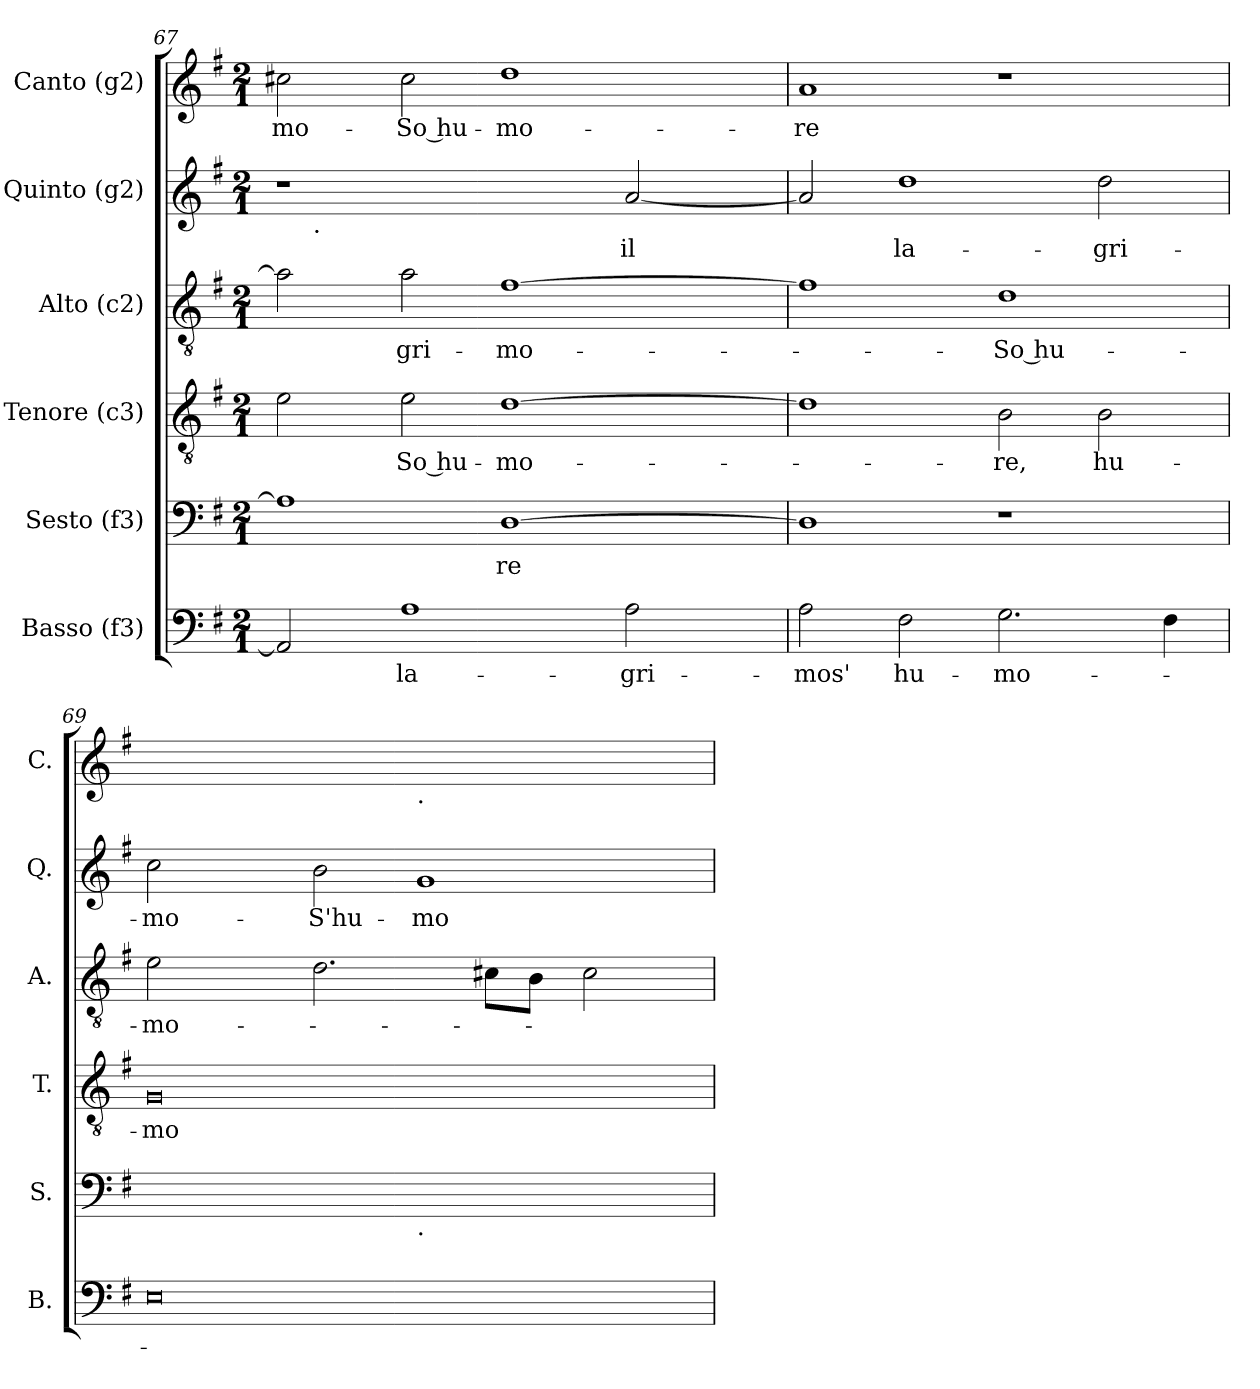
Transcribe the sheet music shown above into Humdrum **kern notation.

**kern	**text	**kern	**text	**kern	**text	**kern	**text	**kern	**text	**kern	**text
*part6	*part6	*part5	*part5	*part4	*part4	*part3	*part3	*part2	*part2	*part1	*part1
*staff6	*staff6	*staff5	*staff5	*staff4	*staff4	*staff3	*staff3	*staff2	*staff2	*staff1	*staff1
*I"Basso (f3)	*	*I"Sesto (f3)	*	*I"Tenore (c3)	*	*I"Alto (c2)	*	*I"Quinto (g2)	*	*I"Canto (g2)	*
*I'B.	*	*I'S.	*	*I'T.	*	*I'A.	*	*I'Q.	*	*I'C.	*
*clefF4	*	*clefF4	*	*clefGv2	*	*clefGv2	*	*clefG2	*	*clefG2	*
*k[f#]	*	*k[f#]	*	*k[f#]	*	*k[f#]	*	*k[f#]	*	*k[f#]	*
*G:	*	*G:	*	*G:	*	*G:	*	*G:	*	*G:	*
*M2/1	*	*M2/1	*	*M2/1	*	*M2/1	*	*M2/1	*	*M2/1	*
=67	=67	=67	=67	=67	=67	=67	=67	=67	=67	=67	=67
!	!	!	!	!	!	!	!	!	!	!	!LO:LY:b:cj
*	*	*	*	*	*	*	*	*^	*	*	*
2AA/]	.	1A]	.	2e\	.	2a\]	.	1r	16.ryy	.	2cc#X\	-mo-
!	!	!	!	!	!	!	!	!	!LO:TX:b:t=.	!	!	!
.	.	.	.	.	.	.	.	.	1ryy	.	.	.
!	!LO:LY:b:cj	!	!	!	!LO:LY:b:rj	!	!LO:LY:b:cj	!	!	!	!	!LO:LY:b:rj
1A	la-	.	.	2e\	-So hu-	2a\	-gri-	.	.	.	2cc#\	-So hu-
!	!	!	!LO:LY:b:cj	!	!LO:LY:b:cj	!	!LO:LY:b:cj	!	!	!	!	!LO:LY:b:cj
.	.	[>1D	-re	[>1d	-mo-	[>1f#	-mo-	2ryy	.	.	1dd	-mo-
.	.	.	.	.	.	.	.	.	2ryy	.	.	.
!	!LO:LY:b:cj	!	!	!	!	!	!	!	!	!LO:LY:b:cj	!	!
2A\	-gri-	.	.	.	.	.	.	[<2a/	.	il	.	.
.	.	.	.	.	.	.	.	.	4ryy	.	.	.
.	.	.	.	.	.	.	.	.	8ryy	.	.	.
.	.	.	.	.	.	.	.	.	32ryy	.	.	.
=68	=68	=68	=68	=68	=68	=68	=68	=68	=68	=68	=68	=68
!	!LO:LY:b:cj	!	!	!	!	!	!	!	!	!	!	!LO:LY:b:cj
*	*	*	*	*	*	*	*	*v	*v	*	*	*
2A\	-mos'	1D]	.	1d]	.	1f#]	.	2a/]	.	1a	-re
!	!LO:LY:b:cj	!	!	!	!	!	!	!	!LO:LY:b:cj	!	!
2F#\	hu-	.	.	.	.	.	.	1dd	la-	.	.
!	!LO:LY:b	!	!	!	!LO:LY:b:cj	!	!LO:LY:b:rj	!	!	!	!
2.G\	-mo-	1r	.	2B\	-re,	1d	-So hu-	.	.	1r	.
!	!	!	!	!	!LO:LY:b:cj	!	!	!	!LO:LY:b:cj	!	!
.	.	.	.	2B\	hu-	.	.	2dd\	-gri-	.	.
4F#\	.	.	.	.	.	.	.	.	.	.	.
!!LO:PB:g=z
=69	=69	=69	=69	=69	=69	=69	=69	=69	=69	=69	=69
!	!	!	!	!	!LO:LY:b:cj	!	!LO:LY:b	!	!LO:LY:b:cj	!	!
*^	*	*	*	*	*	*	*	*	*	*	*
0E	4ryy	.	1ryy	.	0G	-mo-	2e\	-mo-	2cc\	-mo-	1ryy	.
.	8ryy	.	.	.	.	.	.	.	.	.	.	.
.	64ryy	.	.	.	.	.	.	.	.	.	.	.
.	1ryy	.	.	.	.	.	.	.	.	.	.	.
!	!	!	!	!	!	!	!	!	!	!LO:LY:b:cj	!	!
.	.	.	.	.	.	.	2.d\	.	2b\	-S'hu-	.	.
!	!	!	!	!	!	!	!	!	!	!	!LO:TX:b:t=.	!
!	!	!	!LO:TX:b:t=.	!	!	!	!	!	!	!	!	!
!	!	!	!	!	!	!	!	!	!	!LO:LY:b:cj	!	!
.	.	.	1ryy	.	.	.	.	.	1g	-mo-	1ryy	.
.	.	.	.	.	.	.	8c#X\L	.	.	.	.	.
.	.	.	.	.	.	.	8B\J	.	.	.	.	.
.	2ryy	.	.	.	.	.	.	.	.	.	.	.
.	.	.	.	.	.	.	2c#\	.	.	.	.	.
.	16..ryy	.	.	.	.	.	.	.	.	.	.	.
*v	*v	*	*	*	*	*	*	*	*	*	*	*
=	=	=	=	=	=	=	=	=	=	=	=
*-	*-	*-	*-	*-	*-	*-	*-	*-	*-	*-	*-
